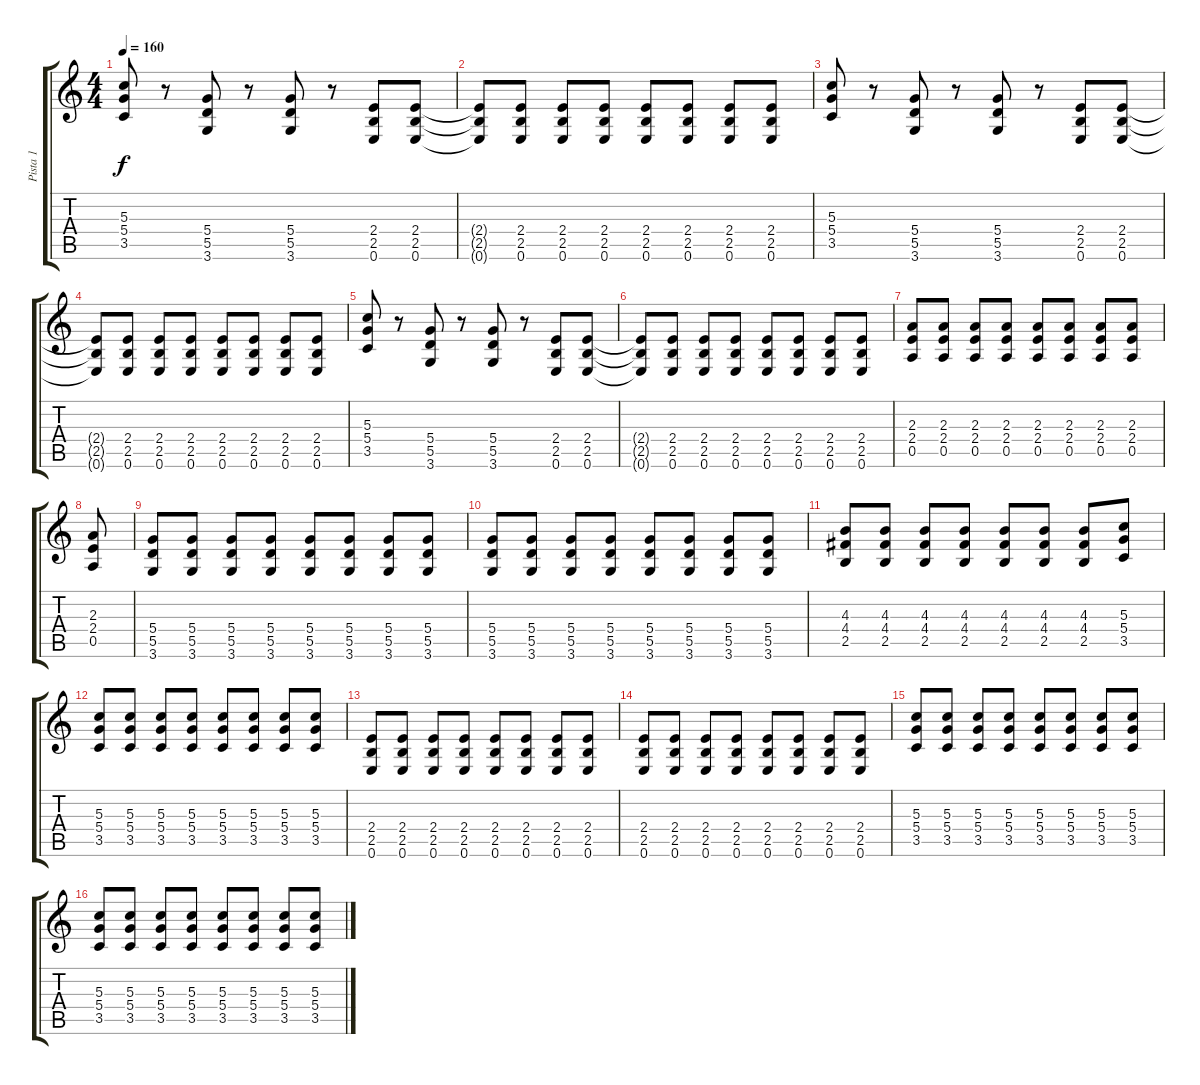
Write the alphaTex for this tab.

\track ("Pista 1" "Pista 1") {instrument overdrivenguitar}
\staff {score tabs}
\tuning (E4 B3 G3 D3 A2 E2) {hide}
\ts (4 4)
\tempo 160
\clef g2
\ks c
(5.3 5.4 3.5).8{dy f} r.8 (5.4 5.5 3.6).8 r.8 (5.4 5.5 3.6).8 r.8 (2.4 2.5 0.6).8 (2.4 2.5 0.6).8 |
(2.4{t} 2.5{t} 0.6{t}).8 (2.4 2.5 0.6).8 (2.4 2.5 0.6).8 (2.4 2.5 0.6).8 (2.4 2.5 0.6).8 (2.4 2.5 0.6).8 (2.4 2.5 0.6).8 (2.4 2.5 0.6).8 |
(5.3 5.4 3.5).8 r.8 (5.4 5.5 3.6).8 r.8 (5.4 5.5 3.6).8 r.8 (2.4 2.5 0.6).8 (2.4 2.5 0.6).8 |
(2.4{t} 2.5{t} 0.6{t}).8 (2.4 2.5 0.6).8 (2.4 2.5 0.6).8 (2.4 2.5 0.6).8 (2.4 2.5 0.6).8 (2.4 2.5 0.6).8 (2.4 2.5 0.6).8 (2.4 2.5 0.6).8 |
(5.3 5.4 3.5).8 r.8 (5.4 5.5 3.6).8 r.8 (5.4 5.5 3.6).8 r.8 (2.4 2.5 0.6).8 (2.4 2.5 0.6).8 |
(2.4{t} 2.5{t} 0.6{t}).8 (2.4 2.5 0.6).8 (2.4 2.5 0.6).8 (2.4 2.5 0.6).8 (2.4 2.5 0.6).8 (2.4 2.5 0.6).8 (2.4 2.5 0.6).8 (2.4 2.5 0.6).8 |
(2.3 2.4 0.5).8 (2.3 2.4 0.5).8 (2.3 2.4 0.5).8 (2.3 2.4 0.5).8 (2.3 2.4 0.5).8 (2.3 2.4 0.5).8 (2.3 2.4 0.5).8 (2.3 2.4 0.5).8 |
(2.3 2.4 0.5).8 |
(5.4 5.5 3.6).8 (5.4 5.5 3.6).8 (5.4 5.5 3.6).8 (5.4 5.5 3.6).8 (5.4 5.5 3.6).8 (5.4 5.5 3.6).8 (5.4 5.5 3.6).8 (5.4 5.5 3.6).8 |
(5.4 5.5 3.6).8 (5.4 5.5 3.6).8 (5.4 5.5 3.6).8 (5.4 5.5 3.6).8 (5.4 5.5 3.6).8 (5.4 5.5 3.6).8 (5.4 5.5 3.6).8 (5.4 5.5 3.6).8 |
(4.3 4.4 2.5).8 (4.3 4.4 2.5).8 (4.3 4.4 2.5).8 (4.3 4.4 2.5).8 (4.3 4.4 2.5).8 (4.3 4.4 2.5).8 (4.3 4.4 2.5).8 (5.3 5.4 3.5).8 |
(5.3 5.4 3.5).8 (5.3 5.4 3.5).8 (5.3 5.4 3.5).8 (5.3 5.4 3.5).8 (5.3 5.4 3.5).8 (5.3 5.4 3.5).8 (5.3 5.4 3.5).8 (5.3 5.4 3.5).8 |
(2.4 2.5 0.6).8 (2.4 2.5 0.6).8 (2.4 2.5 0.6).8 (2.4 2.5 0.6).8 (2.4 2.5 0.6).8 (2.4 2.5 0.6).8 (2.4 2.5 0.6).8 (2.4 2.5 0.6).8 |
(2.4 2.5 0.6).8 (2.4 2.5 0.6).8 (2.4 2.5 0.6).8 (2.4 2.5 0.6).8 (2.4 2.5 0.6).8 (2.4 2.5 0.6).8 (2.4 2.5 0.6).8 (2.4 2.5 0.6).8 |
(5.3 5.4 3.5).8 (5.3 5.4 3.5).8 (5.3 5.4 3.5).8 (5.3 5.4 3.5).8 (5.3 5.4 3.5).8 (5.3 5.4 3.5).8 (5.3 5.4 3.5).8 (5.3 5.4 3.5).8 |
(5.3 5.4 3.5).8 (5.3 5.4 3.5).8 (5.3 5.4 3.5).8 (5.3 5.4 3.5).8 (5.3 5.4 3.5).8 (5.3 5.4 3.5).8 (5.3 5.4 3.5).8 (5.3 5.4 3.5).8
